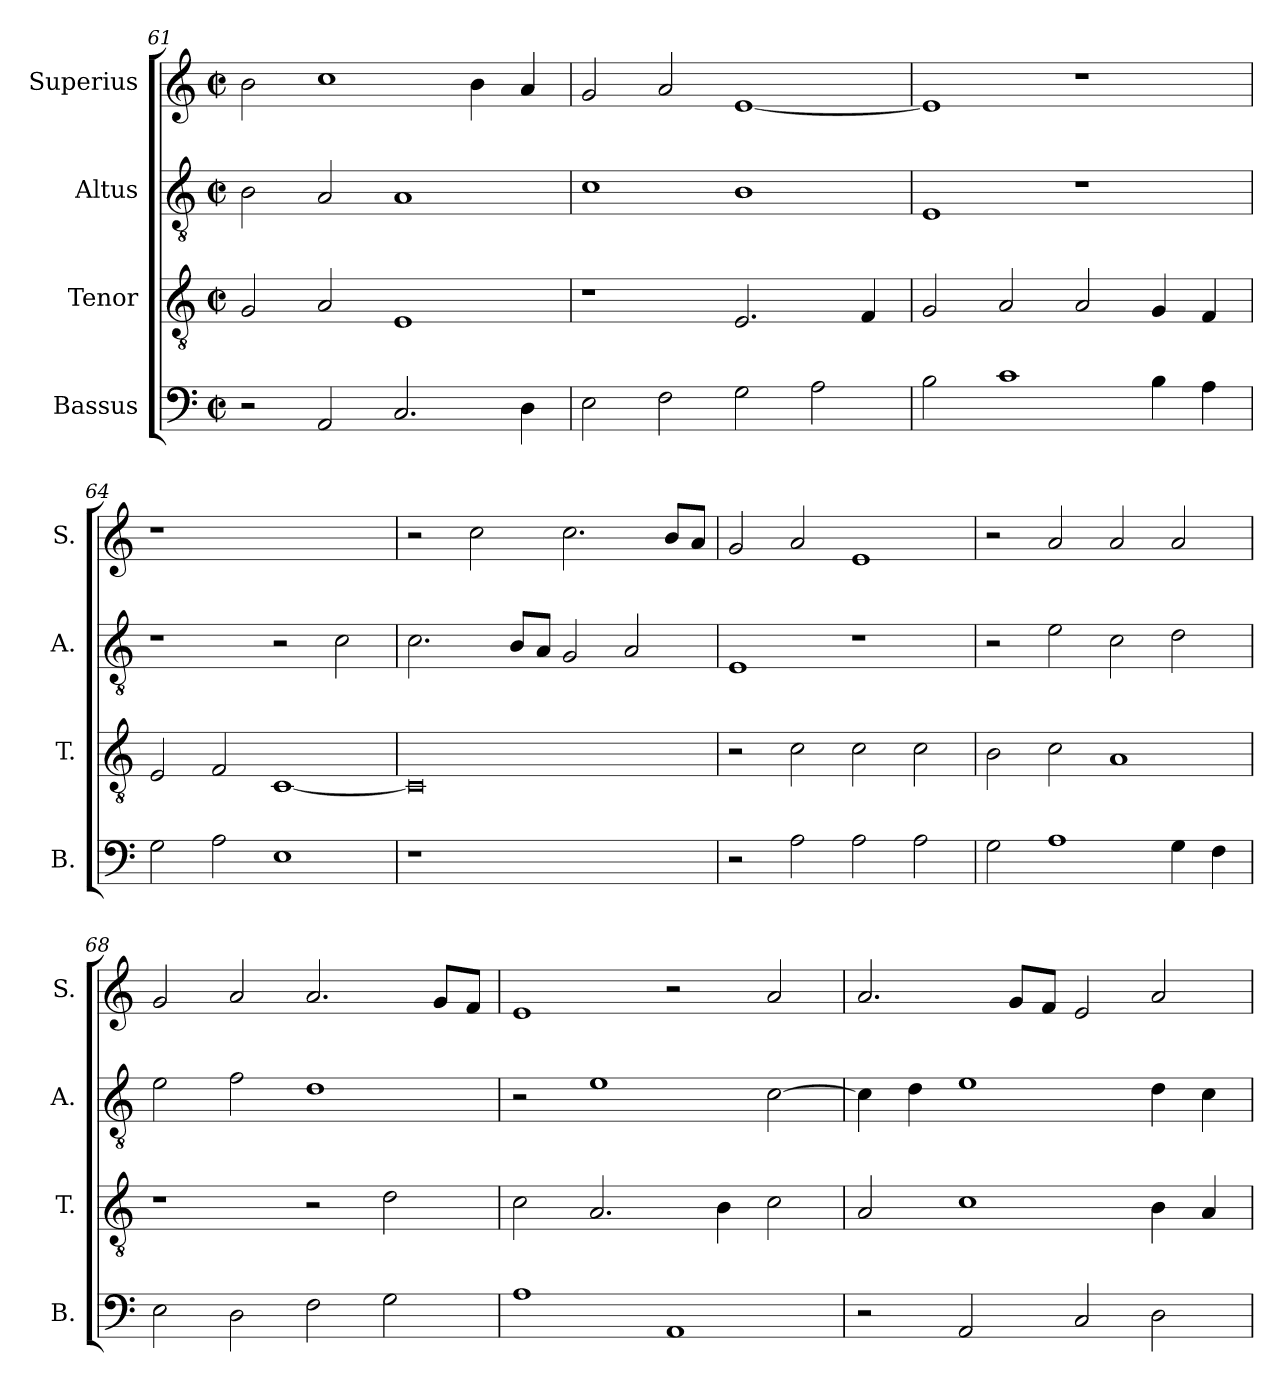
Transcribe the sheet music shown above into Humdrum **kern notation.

**kern	**kern	**kern	**kern
*part4	*part3	*part2	*part1
*staff4	*staff3	*staff2	*staff1
*I"Bassus	*I"Tenor	*I"Altus	*I"Superius
*I'B.	*I'T.	*I'A.	*I'S.
*clefF4	*clefGv2	*clefGv2	*clefG2
*	*ITrd7c12	*ITrd7c12	*
*k[]	*k[]	*k[]	*k[]
*C:	*C:	*C:	*C:
*M2/2	*M2/2	*M2/2	*M2/2
*met(c|)	*met(c|)	*met(c|)	*met(c|)
=61	=61	=61	=61
2r	2GGi/	2BBi\	2bi\
2AAi/	2AAi/	2AAi/	1cci
2.Ci/	1EEi	1AAi	.
.	.	.	4bi\
4Di\	.	.	4ai/
=62	=62	=62	=62
2Ei\	1r	1Ci	2gi/
2Fi\	.	.	2ai/
2Gi\	2.EEi/	1BBi	[<1ei
2Ai\	.	.	.
.	4FFi/	.	.
=63	=63	=63	=63
2Bi\	2GGi/	1EEi	1ei]
1ci	2AAi/	.	.
.	2AAi/	1r	1r
4Bi\	4GGi/	.	.
4Ai\	4FFi/	.	.
=64	=64	=64	=64
!	!	!	!LO:N:vis=1
2Gi\	2EEi/	1r	1r
2Ai\	2FFi/	.	.
1Ei	[<1CCi	2r	1ryy
.	.	2Ci\	.
!!LO:PB:g=z
=65	=65	=65	=65
!LO:N:vis=1	!	!	!
1r	0CCi]	2.Ci\	2r
.	.	.	2cci\
.	.	8BBi/L	.
.	.	8AAi/J	.
1ryy	.	2GGi/	2.cci\
.	.	2AAi/	.
.	.	.	8bi/L
.	.	.	8ai/J
=66	=66	=66	=66
2r	2r	1EEi	2gi/
2Ai\	2Ci\	.	2ai/
2Ai\	2Ci\	1r	1ei
2Ai\	2Ci\	.	.
=67	=67	=67	=67
2Gi\	2BBi\	2r	2r
1Ai	2Ci\	2Ei\	2ai/
.	1AAi	2Ci\	2ai/
4Gi\	.	2Di\	2ai/
4Fi\	.	.	.
=68	=68	=68	=68
2Ei\	1r	2Ei\	2gi/
2Di\	.	2Fi\	2ai/
2Fi\	2r	1Di	2.ai/
2Gi\	2Di\	.	.
.	.	.	8gi/L
.	.	.	8fi/J
=69	=69	=69	=69
1Ai	2Ci\	2r	1ei
.	2.AAi/	1Ei	.
1AAi	.	.	2r
.	4BBi\	.	.
.	2Ci\	[>2Ci\	2ai/
!!LO:LB:g=z
=70	=70	=70	=70
2r	2AAi/	4Ci\]	2.ai/
.	.	4Di\	.
2AAi/	1Ci	1Ei	.
.	.	.	8gi/L
.	.	.	8fi/J
2Ci/	.	.	2ei/
2Di\	4BBi\	4Di\	2ai/
.	4AAi/	4Ci\	.
=	=	=	=
*-	*-	*-	*-
